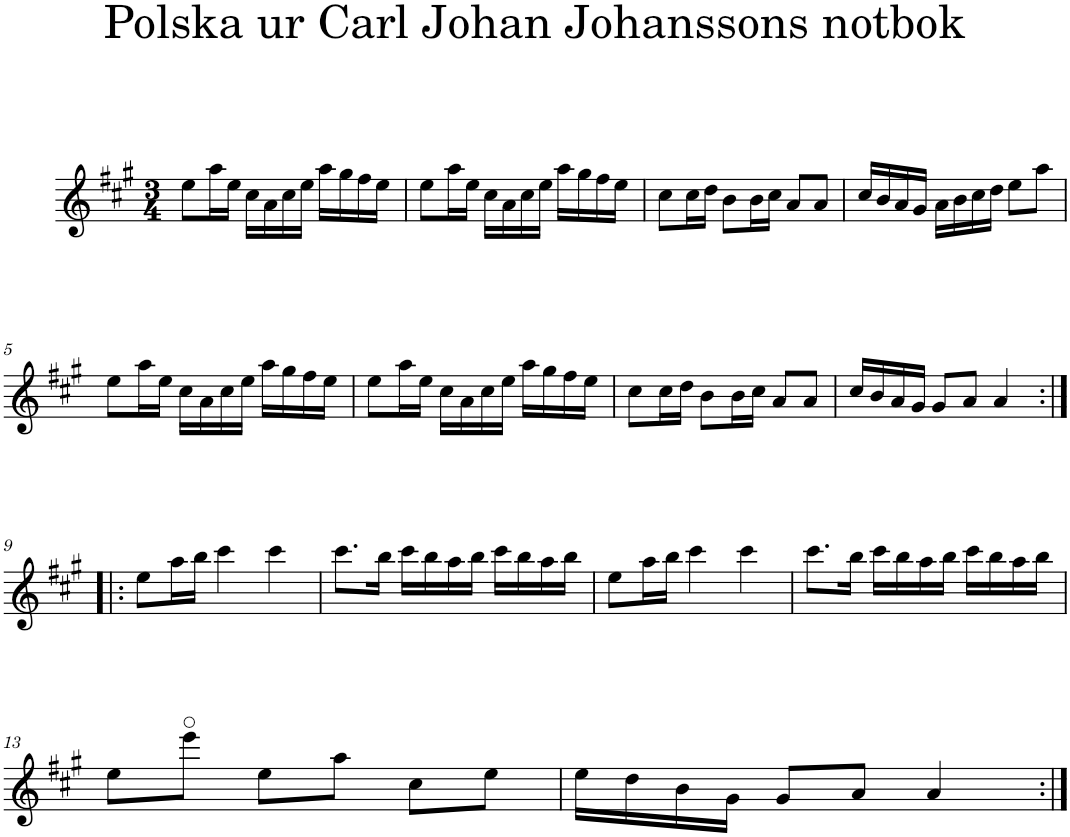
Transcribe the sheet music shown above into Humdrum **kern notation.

**kern
*part1
*staff1
*I"Piano
*I'Pno
*clefG2
*k[f#c#g#]
*A:
*M3/4
=1
8ee\L
16aa\L
16ee\JJ
16cc#\LL
16a\
16cc#\
16ee\JJ
16aa\LL
16gg#\
16ff#\
16ee\JJ
=2
8ee\L
16aa\L
16ee\JJ
16cc#\LL
16a\
16cc#\
16ee\JJ
16aa\LL
16gg#\
16ff#\
16ee\JJ
=3
8cc#\L
16cc#\L
16dd\JJ
8b\L
16b\L
16cc#\JJ
8a/L
8a/J
=4
16cc#/LL
16b/
16a/
16g#/JJ
16a\LL
16b\
16cc#\
16dd\JJ
8ee\L
8aa\J
!!LO:LB:g=z
=5
8ee\L
16aa\L
16ee\JJ
16cc#\LL
16a\
16cc#\
16ee\JJ
16aa\LL
16gg#\
16ff#\
16ee\JJ
=6
8ee\L
16aa\L
16ee\JJ
16cc#\LL
16a\
16cc#\
16ee\JJ
16aa\LL
16gg#\
16ff#\
16ee\JJ
=7
8cc#\L
16cc#\L
16dd\JJ
8b\L
16b\L
16cc#\JJ
8a/L
8a/J
=8
16cc#/LL
16b/
16a/
16g#/JJ
8g#/L
8a/J
4a/
!!LO:LB:g=z
=9:|!|:
8ee\L
16aa\L
16bb\JJ
4ccc#\
4ccc#\
=10
8.ccc#\L
16bb\Jk
16ccc#\LL
16bb\
16aa\
16bb\JJ
16ccc#\LL
16bb\
16aa\
16bb\JJ
=11
8ee\L
16aa\L
16bb\JJ
4ccc#\
4ccc#\
=12
8.ccc#\L
16bb\Jk
16ccc#\LL
16bb\
16aa\
16bb\JJ
16ccc#\LL
16bb\
16aa\
16bb\JJ
!!LO:LB:g=z
=13
8ee\L
8eee\J
8ee\L
8aa\J
8cc#\L
8ee\J
=14
16ee\LL
16dd\
16b\
16g#\JJ
8g#/L
8a/J
4a/
=:|!
*-
